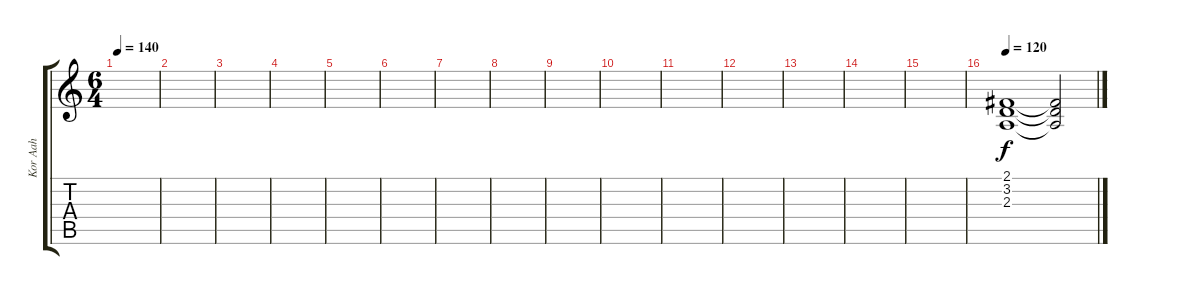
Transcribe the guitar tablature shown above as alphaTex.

\track ("Kor Aah" "Kor Aah") {instrument choiraahs}
\staff {score tabs}
\tuning (E4 B3 G3 D3 A2 E2) {hide}
\ts (6 4)
\tempo 140
\clef g2
\ks c
|
|
|
|
|
|
|
|
|
|
|
|
|
|
|
\tempo 120
(2.1 3.2 2.3).1 (2.1{t} 3.2{t} 2.3{t}).2
